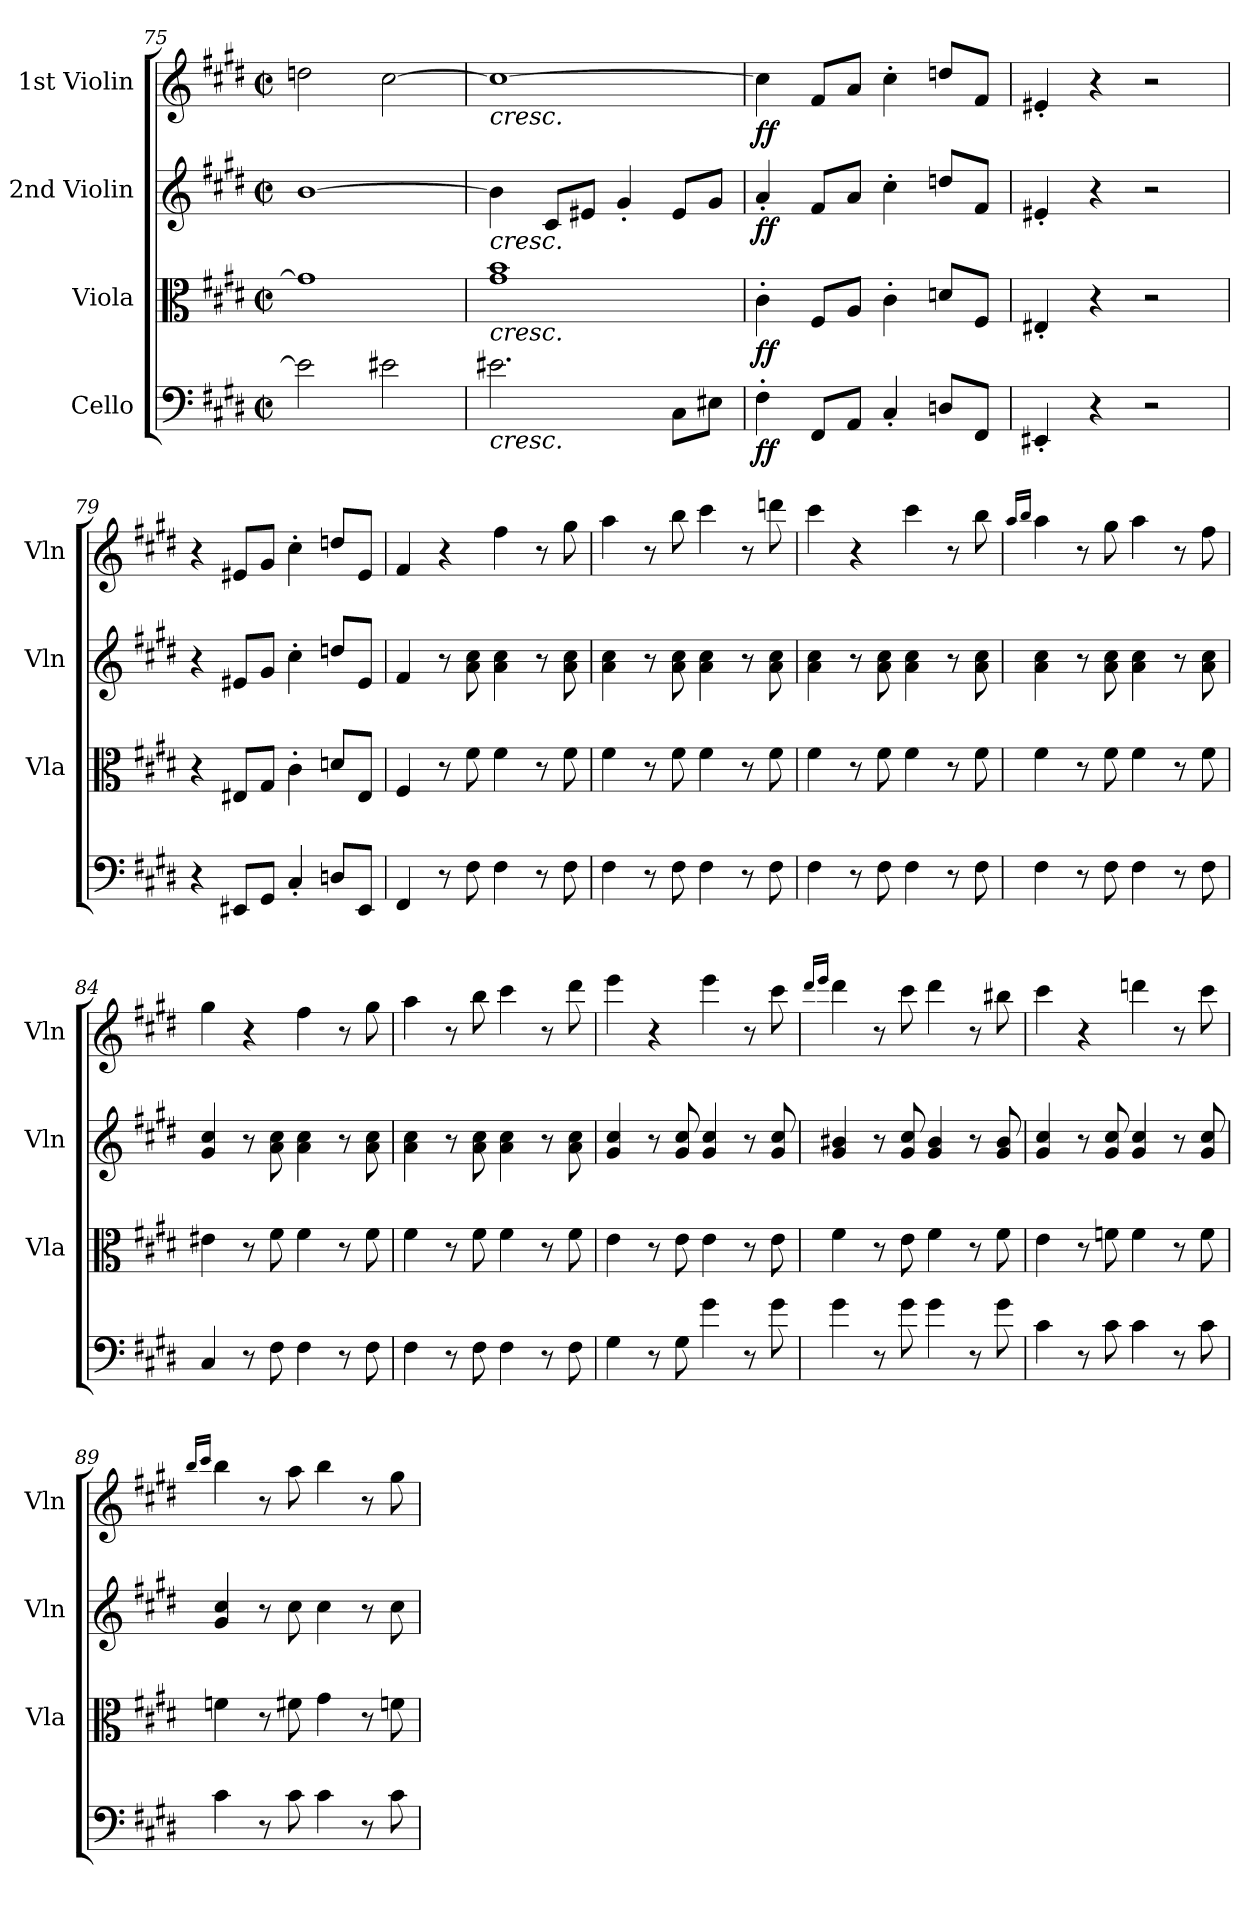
**kern	**dynam	**kern	**dynam	**kern	**dynam	**kern	**dynam
*part4	*part4	*part3	*part3	*part2	*part2	*part1	*part1
*staff4	*staff4	*staff3	*staff3	*staff2	*staff2	*staff1	*staff1
*I"Cello	*	*I"Viola	*	*I"2nd Violin	*	*I"1st Violin	*
*	*	*I'Vla	*	*I'Vln	*	*I'Vln	*
*clefF4	*	*clefC3	*	*clefG2	*	*clefG2	*
*k[f#c#g#d#]	*	*k[f#c#g#d#]	*	*k[f#c#g#d#]	*	*k[f#c#g#d#]	*
*c#:	*	*c#:	*	*c#:	*	*c#:	*
*M2/2	*	*M2/2	*	*M2/2	*	*M2/2	*
*met(c|)	*	*met(c|)	*	*met(c|)	*	*met(c|)	*
=75	=75	=75	=75	=75	=75	=75	=75
2e\]	.	1g#]	.	[1b	.	2ddn\	.
2e#X\	.	.	.	.	.	[2cc#\	.
=76	=76	=76	=76	=76	=76	=76	=76
!	!	!	!	!	!	!LO:TX:b:i:t=cresc.	!
!	!	!	!	!LO:TX:b:i:t=cresc.	!	!	!
!	!	!LO:TX:b:i:t=cresc.	!	!	!	!	!
!LO:TX:b:i:t=cresc.	!	!	!	!	!	!	!
2.e#X\	.	1g# 1b	.	4b\]	.	1cc#_	.
.	.	.	.	8c#/L	.	.	.
.	.	.	.	8e#X/J	.	.	.
.	.	.	.	4g#'/	.	.	.
8C#\L	.	.	.	8e#/L	.	.	.
8E#X\J	.	.	.	8g#/J	.	.	.
!!LO:PB:g=z
=77	=77	=77	=77	=77	=77	=77	=77
!	!LO:DY:b	!	!LO:DY:b	!	!LO:DY:b	!	!LO:DY:b
4F#'\	ff	4c#'\	ff	4a'/	ff	4cc#\]	ff
8FF#/L	.	8F#/L	.	8f#/L	.	8f#/L	.
8AA/J	.	8A/J	.	8a/J	.	8a/J	.
4C#'/	.	4c#'\	.	4cc#'\	.	4cc#'\	.
8Dn/L	.	8dn/L	.	8ddn/L	.	8ddn/L	.
8FF#/J	.	8F#/J	.	8f#/J	.	8f#/J	.
=78	=78	=78	=78	=78	=78	=78	=78
4EE#X'/	.	4E#X'/	.	4e#X'/	.	4e#X'/	.
4r	.	4r	.	4r	.	4r	.
2r	.	2r	.	2r	.	2r	.
=79	=79	=79	=79	=79	=79	=79	=79
4r	.	4r	.	4r	.	4r	.
8EE#X/L	.	8E#X/L	.	8e#X/L	.	8e#X/L	.
8GG#/J	.	8G#/J	.	8g#/J	.	8g#/J	.
4C#'/	.	4c#'\	.	4cc#'\	.	4cc#'\	.
8Dn/L	.	8dn/L	.	8ddn/L	.	8ddn/L	.
8EE#/J	.	8E#/J	.	8e#/J	.	8e#/J	.
=80	=80	=80	=80	=80	=80	=80	=80
4FF#/	.	4F#/	.	4f#/	.	4f#/	.
8r	.	8r	.	8r	.	4r	.
8F#\	.	8f#\	.	8a\ 8cc#\	.	.	.
4F#\	.	4f#\	.	4a\ 4cc#\	.	4ff#\	.
8r	.	8r	.	8r	.	8r	.
8F#\	.	8f#\	.	8a\ 8cc#\	.	8gg#\	.
=81	=81	=81	=81	=81	=81	=81	=81
4F#\	.	4f#\	.	4a\ 4cc#\	.	4aa\	.
8r	.	8r	.	8r	.	8r	.
8F#\	.	8f#\	.	8a\ 8cc#\	.	8bb\	.
4F#\	.	4f#\	.	4a\ 4cc#\	.	4ccc#\	.
8r	.	8r	.	8r	.	8r	.
8F#\	.	8f#\	.	8a\ 8cc#\	.	8dddn\	.
!!LO:LB:g=z
=82	=82	=82	=82	=82	=82	=82	=82
4F#\	.	4f#\	.	4a\ 4cc#\	.	4ccc#\	.
8r	.	8r	.	8r	.	4r	.
8F#\	.	8f#\	.	8a\ 8cc#\	.	.	.
4F#\	.	4f#\	.	4a\ 4cc#\	.	4ccc#\	.
8r	.	8r	.	8r	.	8r	.
8F#\	.	8f#\	.	8a\ 8cc#\	.	8bb\	.
=83	=83	=83	=83	=83	=83	=83	=83
.	.	.	.	.	.	16qaa/LL	.
.	.	.	.	.	.	16qbb/JJ	.
4F#\	.	4f#\	.	4a\ 4cc#\	.	4aa\	.
8r	.	8r	.	8r	.	8r	.
8F#\	.	8f#\	.	8a\ 8cc#\	.	8gg#\	.
4F#\	.	4f#\	.	4a\ 4cc#\	.	4aa\	.
8r	.	8r	.	8r	.	8r	.
8F#\	.	8f#\	.	8a\ 8cc#\	.	8ff#\	.
=84	=84	=84	=84	=84	=84	=84	=84
4C#/	.	4e#X\	.	4g#/ 4cc#/	.	4gg#\	.
8r	.	8r	.	8r	.	4r	.
8F#\	.	8f#\	.	8a\ 8cc#\	.	.	.
4F#\	.	4f#\	.	4a\ 4cc#\	.	4ff#\	.
8r	.	8r	.	8r	.	8r	.
8F#\	.	8f#\	.	8a\ 8cc#\	.	8gg#\	.
=85	=85	=85	=85	=85	=85	=85	=85
4F#\	.	4f#\	.	4a\ 4cc#\	.	4aa\	.
8r	.	8r	.	8r	.	8r	.
8F#\	.	8f#\	.	8a\ 8cc#\	.	8bb\	.
4F#\	.	4f#\	.	4a\ 4cc#\	.	4ccc#\	.
8r	.	8r	.	8r	.	8r	.
8F#\	.	8f#\	.	8a\ 8cc#\	.	8ddd#\	.
=86	=86	=86	=86	=86	=86	=86	=86
4G#\	.	4e\	.	4g#/ 4cc#/	.	4eee\	.
8r	.	8r	.	8r	.	4r	.
8G#\	.	8e\	.	8g#/ 8cc#/	.	.	.
4g#\	.	4e\	.	4g#/ 4cc#/	.	4eee\	.
8r	.	8r	.	8r	.	8r	.
8g#\	.	8e\	.	8g#/ 8cc#/	.	8ccc#\	.
!!LO:LB:g=z
=87	=87	=87	=87	=87	=87	=87	=87
.	.	.	.	.	.	16qddd#/LL	.
.	.	.	.	.	.	16qeee/JJ	.
4g#\	.	4f#\	.	4g#/ 4b#X/	.	4ddd#\	.
8r	.	8r	.	8r	.	8r	.
8g#\	.	8e\	.	8g#/ 8cc#/	.	8ccc#\	.
4g#\	.	4f#\	.	4g#/ 4b#/	.	4ddd#\	.
8r	.	8r	.	8r	.	8r	.
8g#\	.	8f#\	.	8g#/ 8b#/	.	8bb#X\	.
=88	=88	=88	=88	=88	=88	=88	=88
4c#\	.	4e\	.	4g#/ 4cc#/	.	4ccc#\	.
8r	.	8r	.	8r	.	4r	.
8c#\	.	8fn\	.	8g#/ 8cc#/	.	.	.
4c#\	.	4f\	.	4g#/ 4cc#/	.	4dddn\	.
8r	.	8r	.	8r	.	8r	.
8c#\	.	8f\	.	8g#/ 8cc#/	.	8ccc#\	.
=89	=89	=89	=89	=89	=89	=89	=89
.	.	.	.	.	.	16qbb/LL	.
.	.	.	.	.	.	16qccc#/JJ	.
4c#\	.	4fn\	.	4g#/ 4cc#/	.	4bb\	.
8r	.	8r	.	8r	.	8r	.
8c#\	.	8f#X\	.	8cc#\	.	8aa\	.
4c#\	.	4g#\	.	4cc#\	.	4bb\	.
8r	.	8r	.	8r	.	8r	.
8c#\	.	8fn\	.	8cc#\	.	8gg#\	.
=	=	=	=	=	=	=	=
*-	*-	*-	*-	*-	*-	*-	*-
